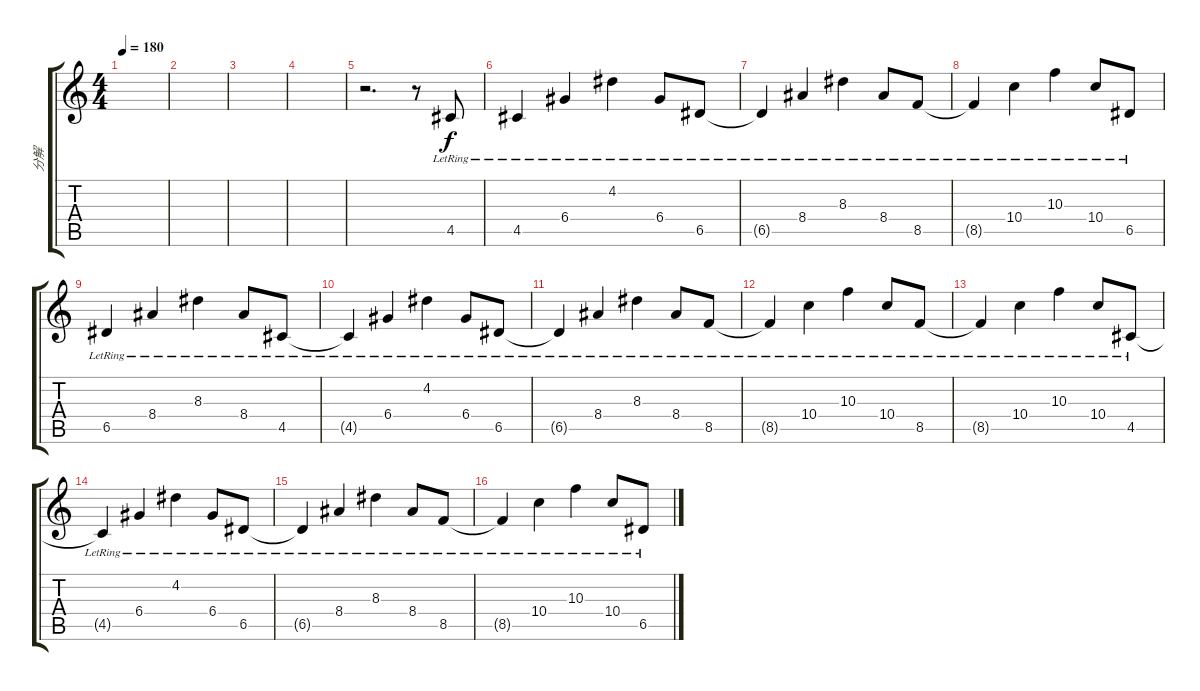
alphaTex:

\track ("分解" "分解") {instrument electricguitarclean}
\staff {score tabs}
\tuning (E4 B3 G3 D3 A2 E2) {hide}
\ts (4 4)
\tempo 180
\clef g2
\ks c
|
|
|
|
r.2{d} r.8 4.5{lr}.8 |
4.5{lr}.4 6.4{lr}.4 4.2{lr}.4 6.4{lr}.8 6.5{lr}.8 |
6.5{lr t}.4 8.4{lr}.4 8.3{lr}.4 8.4{lr}.8 8.5{lr}.8 |
8.5{lr t}.4 10.4{lr}.4 10.3{lr}.4 10.4{lr}.8 6.5{lr}.8 |
6.5{lr}.4 8.4{lr}.4 8.3{lr}.4 8.4{lr}.8 4.5{lr}.8 |
4.5{lr t}.4 6.4{lr}.4 4.2{lr}.4 6.4{lr}.8 6.5{lr}.8 |
6.5{lr t}.4 8.4{lr}.4 8.3{lr}.4 8.4{lr}.8 8.5{lr}.8 |
8.5{lr t}.4 10.4{lr}.4 10.3{lr}.4 10.4{lr}.8 8.5{lr}.8 |
8.5{lr t}.4 10.4{lr}.4 10.3{lr}.4 10.4{lr}.8 4.5{lr}.8 |
4.5{lr t}.4 6.4{lr}.4 4.2{lr}.4 6.4{lr}.8 6.5{lr}.8 |
6.5{lr t}.4 8.4{lr}.4 8.3{lr}.4 8.4{lr}.8 8.5{lr}.8 |
8.5{lr t}.4 10.4{lr}.4 10.3{lr}.4 10.4{lr}.8 6.5{lr}.8
